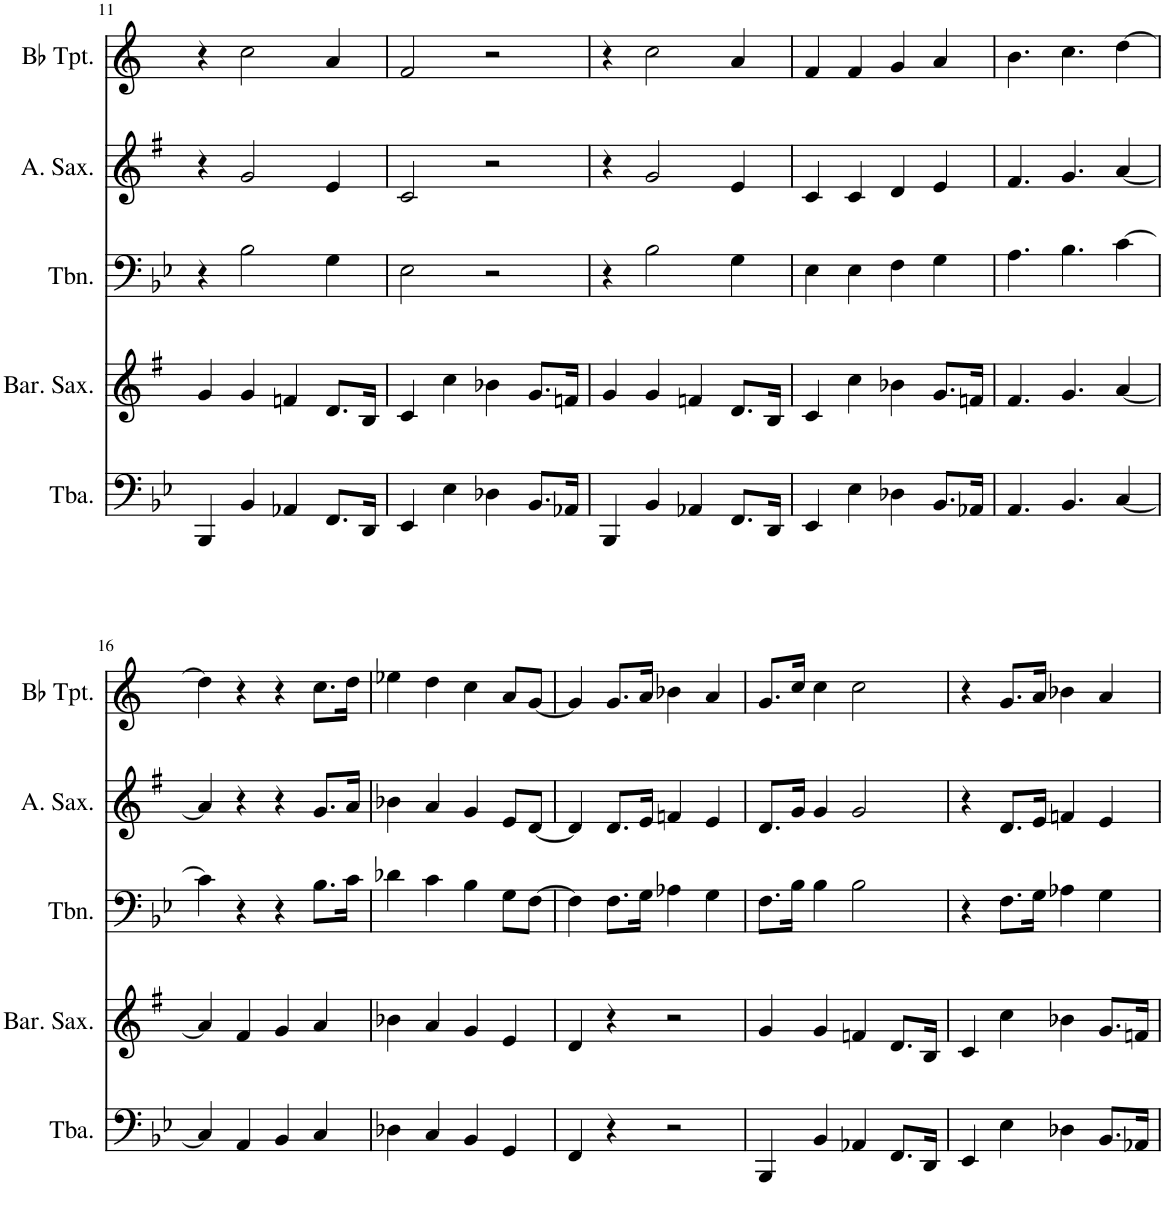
**kern	**kern	**kern	**kern	**kern
*part5	*part4	*part3	*part2	*part1
*staff5	*staff4	*staff3	*staff2	*staff1
*I"Tuba	*I"Baritone Saxophone	*I"Trombone	*I"Alto Saxophone	*I"Bb Trumpet
*I'Tba.	*I'Bar. Sax.	*I'Tbn.	*I'A. Sax.	*I'Bb Tpt.
!!LO:PB:g=z
*clefF4	*clefG2	*clefF4	*clefG2	*clefG2
*	*Trd12c21	*	*Trd5c9	*Trd1c2
*k[b-e-]	*k[f#]	*k[b-e-]	*k[f#]	*k[]
*M4/4	*M4/4	*M4/4	*M4/4	*M4/4
=11	=11	=11	=11	=11
4BBB-/	4g/	4r	4r	4r
4BB-/	4g/	2B-\	2g/	2cc\
4AA-X/	4fn/	.	.	.
8.FF/L	8.d/L	4G\	4e/	4a/
16DD/Jk	16B/Jk	.	.	.
=12	=12	=12	=12	=12
4EE-/	4c/	2E-\	2c/	2f/
4E-\	4cc\	.	.	.
4D-X\	4b-X\	2r	2r	2r
8.BB-/L	8.g/L	.	.	.
16AA-X/Jk	16fn/Jk	.	.	.
=13	=13	=13	=13	=13
4BBB-/	4g/	4r	4r	4r
4BB-/	4g/	2B-\	2g/	2cc\
4AA-X/	4fn/	.	.	.
8.FF/L	8.d/L	4G\	4e/	4a/
16DD/Jk	16B/Jk	.	.	.
=14	=14	=14	=14	=14
4EE-/	4c/	4E-\	4c/	4f/
4E-\	4cc\	4E-\	4c/	4f/
4D-X\	4b-X\	4F\	4d/	4g/
8.BB-/L	8.g/L	4G\	4e/	4a/
16AA-X/Jk	16fn/Jk	.	.	.
=15	=15	=15	=15	=15
4.AA/	4.f#/	4.A\	4.f#/	4.b\
4.BB-/	4.g/	4.B-\	4.g/	4.cc\
[4C/	[4a/	[4c\	[4a/	[4dd\
!!LO:LB:g=z
=16	=16	=16	=16	=16
4C/]	4a/]	4c\]	4a/]	4dd\]
4AA/	4f#/	4r	4r	4r
4BB-/	4g/	4r	4r	4r
4C/	4a/	8.B-\L	8.g/L	8.cc\L
.	.	16c\Jk	16a/Jk	16dd\Jk
=17	=17	=17	=17	=17
4D-X\	4b-X\	4d-X\	4b-X\	4ee-X\
4C/	4a/	4c\	4a/	4dd\
4BB-/	4g/	4B-\	4g/	4cc\
4GG/	4e/	8G\L	8e/L	8a/L
.	.	[8F\J	[8d/J	[8g/J
=18	=18	=18	=18	=18
4FF/	4d/	4F\]	4d/]	4g/]
4r	4r	8.F\L	8.d/L	8.g/L
.	.	16G\Jk	16e/Jk	16a/Jk
2r	2r	4A-X\	4fn/	4b-X\
.	.	4G\	4e/	4a/
=19	=19	=19	=19	=19
4BBB-/	4g/	8.F\L	8.d/L	8.g/L
.	.	16B-\Jk	16g/Jk	16cc/Jk
4BB-/	4g/	4B-\	4g/	4cc\
4AA-X/	4fn/	2B-\	2g/	2cc\
8.FF/L	8.d/L	.	.	.
16DD/Jk	16B/Jk	.	.	.
=20	=20	=20	=20	=20
4EE-/	4c/	4r	4r	4r
4E-\	4cc\	8.F\L	8.d/L	8.g/L
.	.	16G\Jk	16e/Jk	16a/Jk
4D-X\	4b-X\	4A-X\	4fn/	4b-X\
8.BB-/L	8.g/L	4G\	4e/	4a/
16AA-X/Jk	16fn/Jk	.	.	.
=	=	=	=	=
*-	*-	*-	*-	*-
